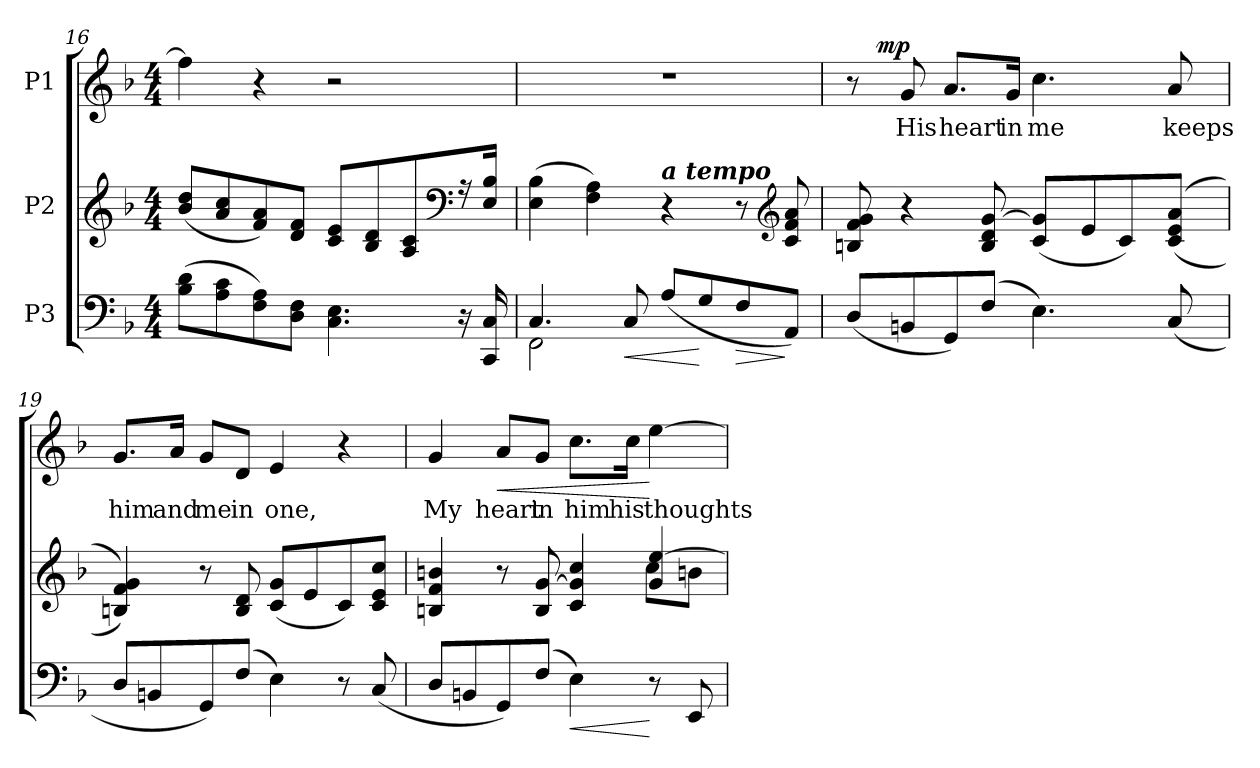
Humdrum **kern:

**kern	**dynam	**kern	**kern	**text	**dynam
*part3	*part3	*part2	*part1	*part1	*part1
*staff3	*staff3	*staff2	*staff1	*staff1	*staff1
*I"P3	*	*I"P2	*I"P1	*	*
*clefF4	*	*clefG2	*clefG2	*	*
*k[b-]	*	*k[b-]	*k[b-]	*	*
*F:	*	*F:	*F:	*	*
*M4/4	*	*M4/4	*M4/4	*	*
=16	=16	=16	=16	=16	=16
(8B-i\ 8diL	.	(8b-i/ 8ddiL	4ffi\]	.	.
8Ai\ 8ci	.	8ai/ 8cci	.	.	.
8Fi\ 8Ai)	.	8fi/ 8ai)	4r	.	.
8Di\ 8FiJ	.	8di/ 8fiJ	.	.	.
4.Ci\ 4.Ei	.	8ci/ 8eiL	2r	.	.
.	.	8B-i/ 8di	.	.	.
.	.	8Ai/ 8ci	.	.	.
*	*	*clefF4	*	*	*
16r	.	16r	.	.	.
16CCi/ 16Ci	.	16Ei/ 16B-iJk	.	.	.
!!LO:LB:g=z
=17	=17	=17	=17	=17	=17
*^	*	*	*	*	*
4.Ci/	2FFi\	.	(4Ei\ 4B-i	1r	.	.
.	.	.	4Fi\ 4Ai)	.	.	.
!	!	!LO:HP:b	!	!	!	!
8Ci/	.	<	.	.	.	.
!	!	!	!LO:TX:a:Bi:t=a tempo	!	!	!
(8Ai/L	2ryy	.	4r	.	.	.
8Gi/	.	[	.	.	.	.
!	!	!LO:HP:b	!	!	!	!
8Fi/	.	>	8r	.	.	.
*	*	*	*clefG2	*	*	*
8AAi/J)	.	]	8ci/ 8fi 8ai	.	.	.
*v	*v	*	*	*	*	*
=18	=18	=18	=18	=18	=18
*	*	*	*^	*	*
(8Di/L	.	8Bni/ 8fi 8gi	8r	16ryy	.	.
.	.	.	.	256.ryy	.	.
.	.	.	.	2ryy	.	mp
!	!	!	!	!	!LO:LY:b:color=#000000	!
8BBni/	.	4r	8gi/	.	His	.
!	!	!	!	!	!LO:LY:b:color=#000000	!
8GGi/)	.	.	8.ai/L	.	heart	.
(8Fi/J	.	8Bi/ 8di [8gi	.	.	.	.
!	!	!	!	!	!LO:LY:b:color=#000000	!
.	.	.	16gi/Jk	.	in	.
!	!	!	!	!	!LO:LY:b:color=#000000	!
4.Ei\)	.	(8ci/ 8gi]L	4.cci\	.	me	.
.	.	.	.	4ryy	.	.
.	.	8ei/	.	.	.	.
.	.	8ci/)	.	.	.	.
.	.	.	.	8ryy	.	.
!	!	!	!	!	!LO:LY:b:color=#000000	!
(8Ci/	.	((8ci/ 8ei 8aiJ	8ai/	.	keeps	.
.	.	.	.	32ryy	.	.
.	.	.	.	64ryy	.	.
.	.	.	.	128ryy	.	.
.	.	.	.	512ryy	.	.
*	*	*	*v	*v	*	*
!!LO:LB:g=z
=19	=19	=19	=19	=19	=19
*	*	*	*^	*	*
!	!	!	!	!	!LO:LY:b:color=#000000	!
*	*	*	*v	*v	*	*
8Di/L	.	4Bni/ 4fi 4gi))	8.gi/L	him	.
8BBni/	.	.	.	.	.
!	!	!	!	!LO:LY:b:color=#000000	!
.	.	.	16ai/Jk	and	.
!	!	!	!	!LO:LY:b:color=#000000	!
8GGi/)	.	8r	8gi/L	me	.
!	!	!	!	!LO:LY:b:color=#000000	!
(8Fi/J	.	8Bi/ 8di	8di/J	in	.
!	!	!	!	!LO:LY:b:color=#000000	!
4Ei\)	.	(8ci/ 8giL	4ei/	one,	.
.	.	8ei/	.	.	.
8r	.	8ci/)	4r	.	.
(8Ci/	.	8ci/ 8ei 8cciJ	.	.	.
=20	=20	=20	=20	=20	=20
*	*	*^	*	*	*
!	!	!	!	!	!LO:LY:b:color=#000000	!
8Di/L	.	4Bni/ 4fi 4bni	2ryy	4gi/	My	.
8BBni/	.	.	.	.	.	.
!	!	!	!	!	!LO:LY:b:color=#000000	!LO:HP:b
8GGi/)	.	8r	.	8ai/L	heart	<
!	!	!	!	!	!LO:LY:b:color=#000000	!
(8Fi/J	.	8Bi/ [8gi	.	8gi/J	in	.
!	!LO:HP:b	!	!	!	!	!
!	!	!	!	!	!LO:LY:b:color=#000000	!
4Ei\)	<	4ci/ 4gi] 4cci	8ryy	8.cci\L	him	.
.	.	.	8ryy	.	.	.
!	!	!	!	!	!LO:LY:b:color=#000000	!
.	.	.	.	16cci\Jk	his	.
!	!	!	!	!	!LO:LY:b:color=#000000	!
8r	[	4gi/ [4eei	8cci\L	[4eei\	thoughts	[
8EEi/	.	.	8bni\J	.	.	.
*	*	*v	*v	*	*	*
=	=	=	=	=	=
*-	*-	*-	*-	*-	*-
